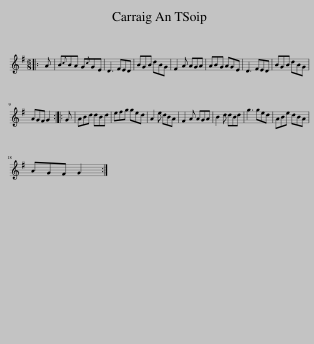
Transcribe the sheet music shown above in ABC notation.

X:1
L:1/8
M:6/8
I:linebreak $
K:G
V:1 treble
V:1
|: A | B{c}BA G{c}GE | D3 FED | BGB dBG | F2 A AGA | %5
 ABG AGE | D3 FED | BGB dBG |$ AGF G2 :: G | %10
 ABd dBd | efg ged | A2 e dBA | F2 A AGA | B2 d dBd | %15
 g3 ged | ABe dBA |$ AGF G2 :| %18
